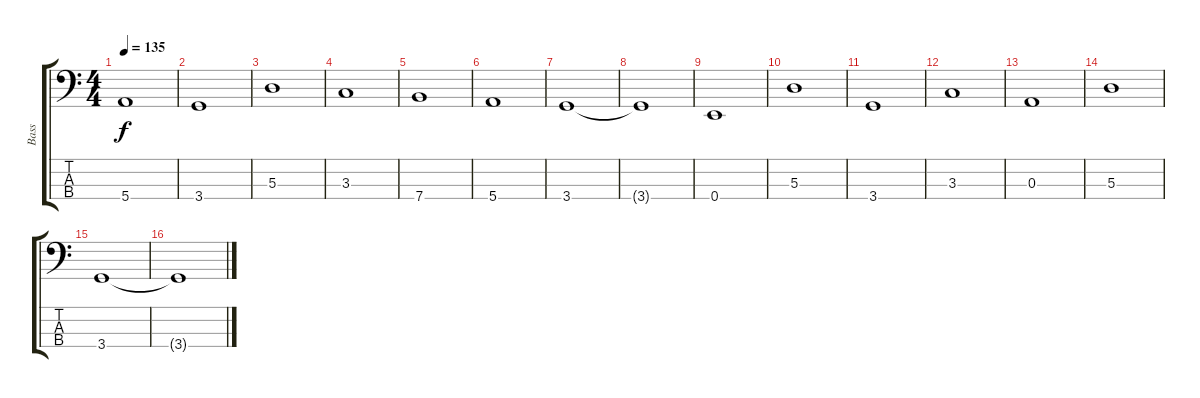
\track ("Bass" "Bass") {instrument electricbassfinger}
\staff {score tabs}
\tuning (G2 D2 A1 E1) {hide}
\ts (4 4)
\tempo 135
\clef f4
\ks c
5.4.1{dy f} |
3.4.1 |
5.3.1 |
3.3.1 |
7.4.1 |
5.4.1 |
3.4.1 |
3.4{t}.1 |
0.4.1 |
5.3.1 |
3.4.1 |
3.3.1 |
0.3.1 |
5.3.1 |
3.4.1 |
3.4{t}.1
